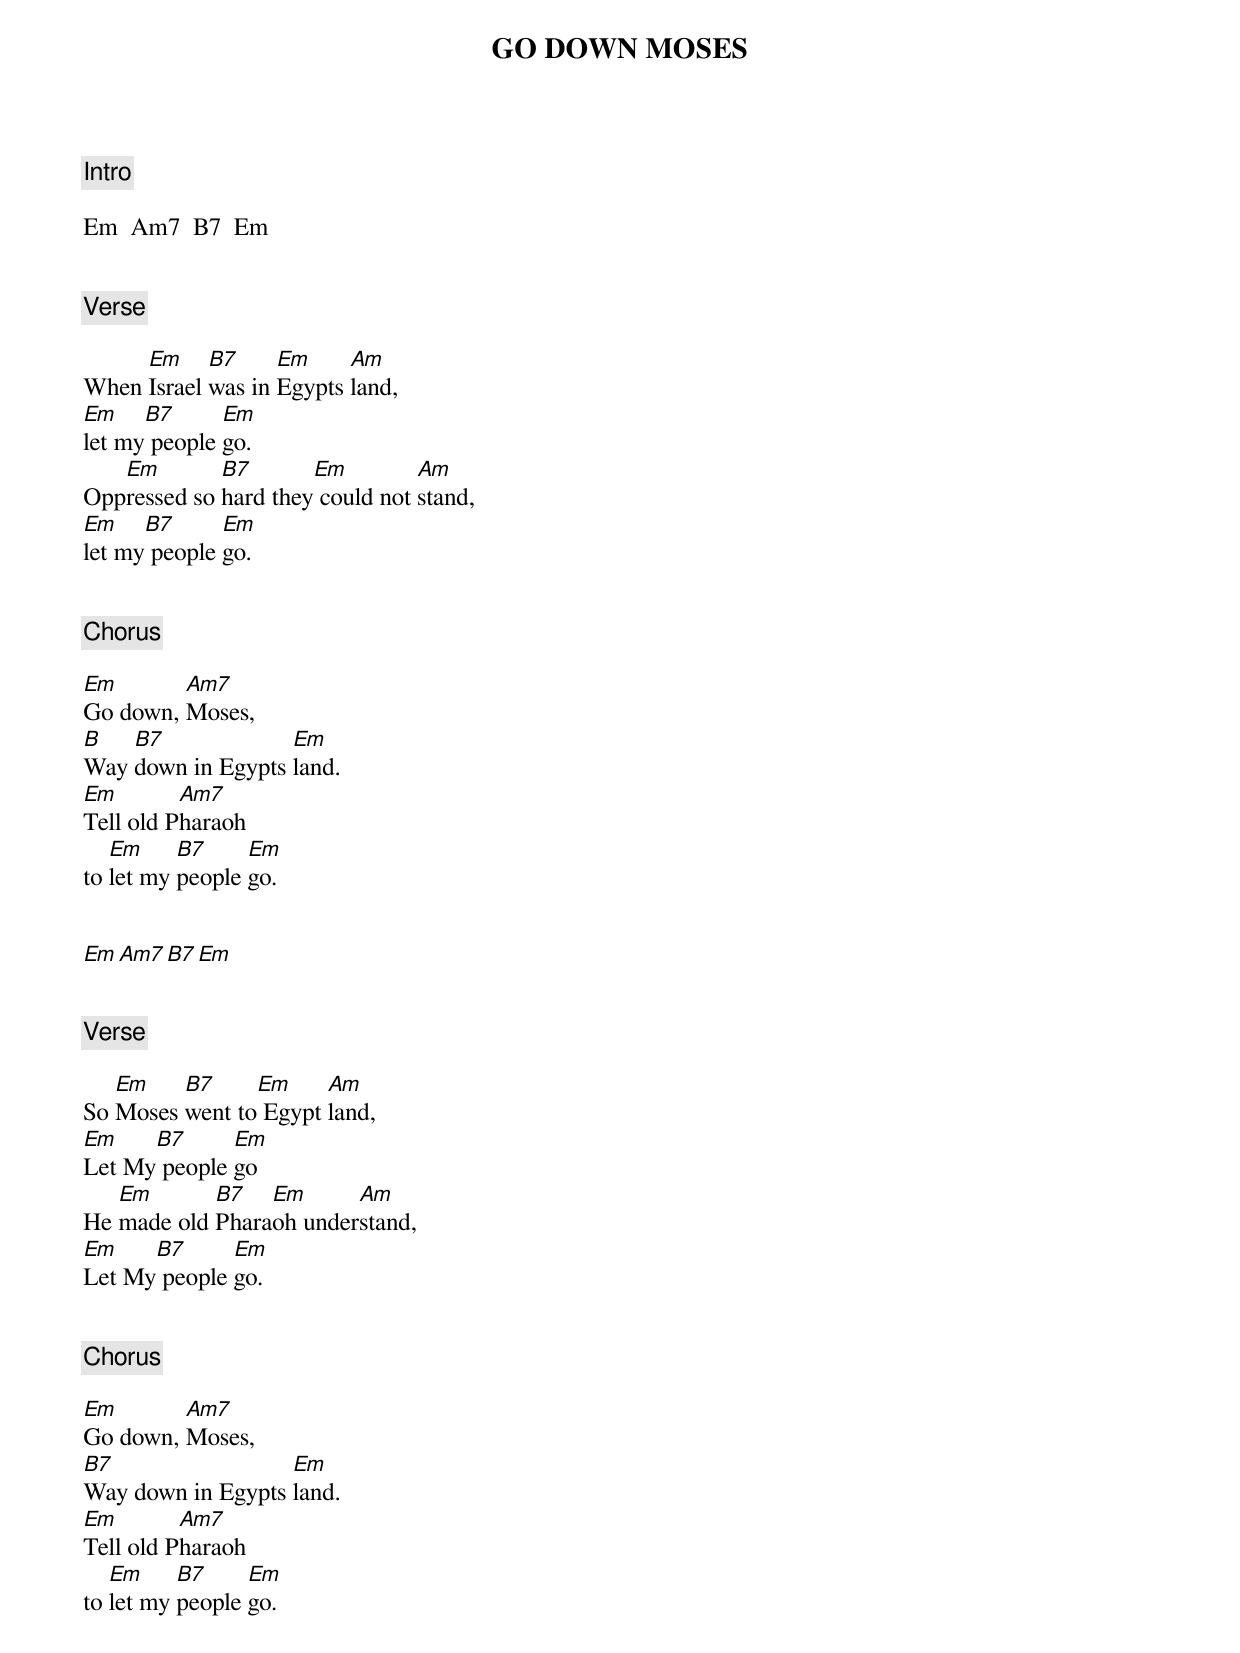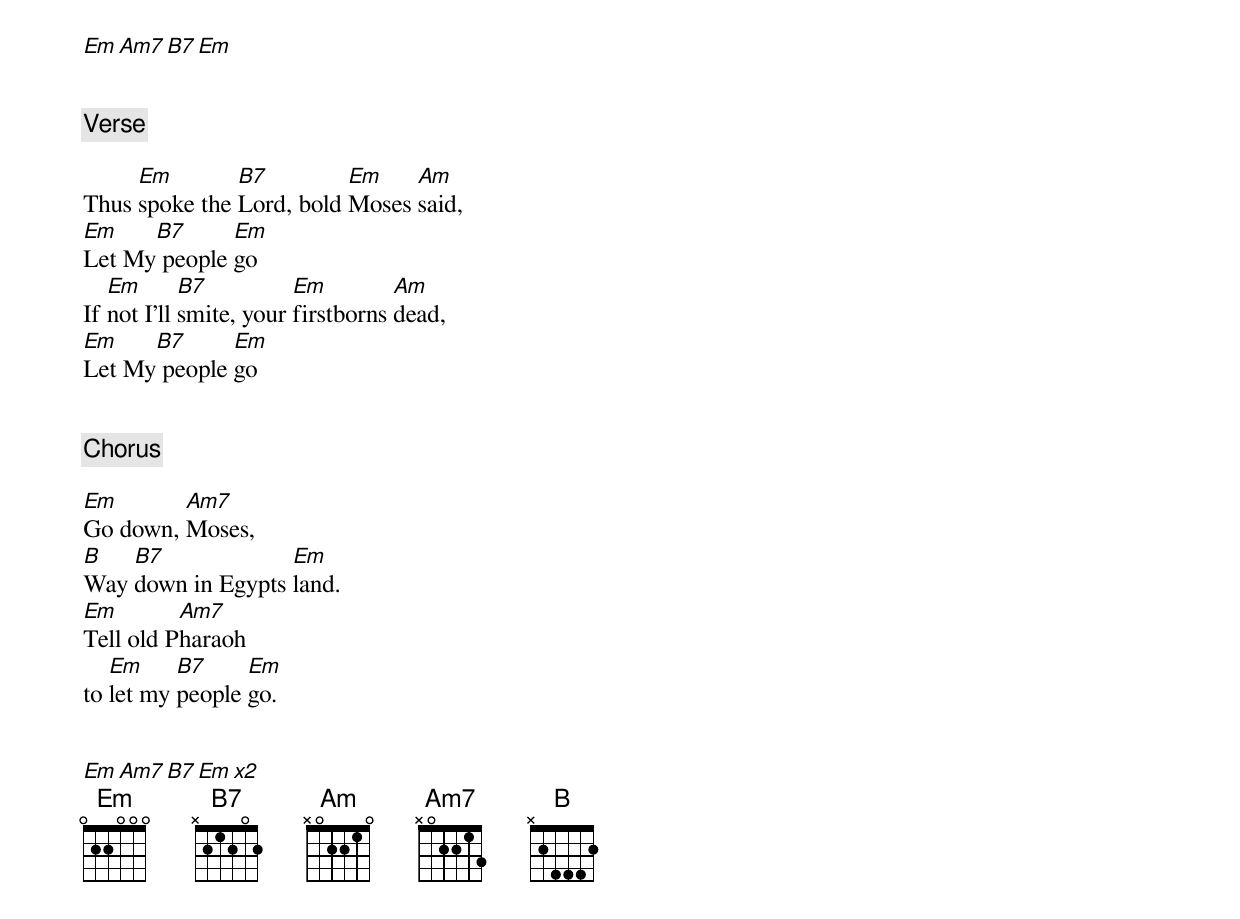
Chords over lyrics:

GO DOWN MOSES

[Intro]

Em  Am7  B7  Em


[Verse]

     Em     B7     Em     Am
When Israel was in Egypts land,
Em    B7      Em
let my people go.
   Em        B7       Em         Am
Oppressed so hard they could not stand,
Em    B7      Em
let my people go.


[Chorus]

Em       Am7
Go down, Moses,
B   B7             Em
Way down in Egypts land.
Em        Am7
Tell old Pharaoh
   Em     B7     Em
to let my people go.


Em  Am7  B7  Em


[Verse]

   Em    B7     Em     Am
So Moses went to Egypt land,
Em    B7      Em
Let My people go
   Em       B7   Em      Am
He made old Pharaoh understand,
Em    B7      Em
Let My people go.


[Chorus]

Em       Am7
Go down, Moses,
B7                 Em
Way down in Egypts land.
Em        Am7
Tell old Pharaoh
   Em     B7     Em
to let my people go.

Em  Am7  B7  Em


[Verse]

     Em        B7         Em    Am
Thus spoke the Lord, bold Moses said,
Em    B7      Em
Let My people go
   Em       B7          Em         Am
If not I'll smite, your firstborns dead,
Em    B7      Em
Let My people go


[Chorus]

Em       Am7
Go down, Moses,
B   B7             Em
Way down in Egypts land.
Em        Am7
Tell old Pharaoh
   Em     B7     Em
to let my people go.


Em  Am7  B7  Em  x2
